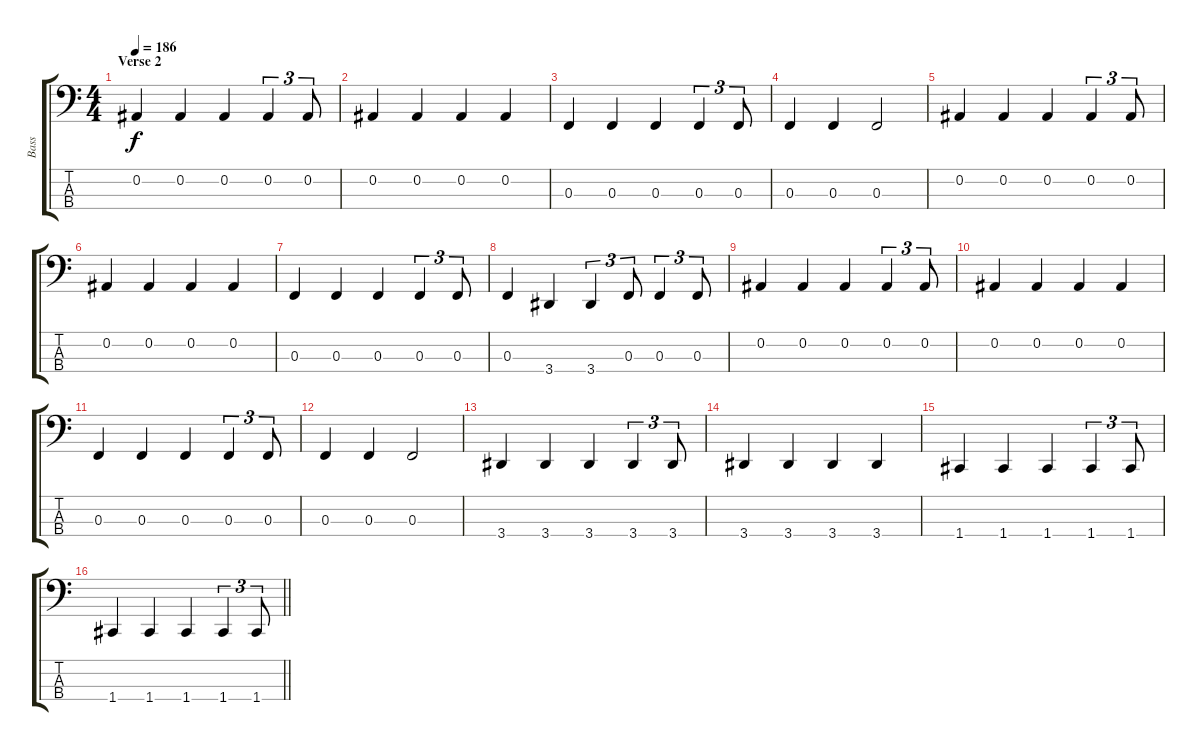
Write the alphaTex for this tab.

\track ("Bass" "Bass") {instrument electricbasspick}
\staff {score tabs}
\tuning (Eb2 Bb1 F1 C1) {hide}
\ts (4 4)
\section ("" "Verse 2")
\tempo 186
\clef f4
\ks c
0.2.4{dy f} 0.2.4 0.2.4 0.2.4{tu (3 2)} 0.2.8{tu (3 2)} |
0.2.4 0.2.4 0.2.4 0.2.4 |
0.3.4 0.3.4 0.3.4 0.3.4{tu (3 2)} 0.3.8{tu (3 2)} |
0.3.4 0.3.4 0.3.2 |
0.2.4 0.2.4 0.2.4 0.2.4{tu (3 2)} 0.2.8{tu (3 2)} |
0.2.4 0.2.4 0.2.4 0.2.4 |
0.3.4 0.3.4 0.3.4 0.3.4{tu (3 2)} 0.3.8{tu (3 2)} |
0.3.4 3.4.4 3.4.4{tu (3 2)} 0.3.8{tu (3 2)} 0.3.4{tu (3 2)} 0.3.8{tu (3 2)} |
0.2.4 0.2.4 0.2.4 0.2.4{tu (3 2)} 0.2.8{tu (3 2)} |
0.2.4 0.2.4 0.2.4 0.2.4 |
0.3.4 0.3.4 0.3.4 0.3.4{tu (3 2)} 0.3.8{tu (3 2)} |
0.3.4 0.3.4 0.3.2 |
3.4.4 3.4.4 3.4.4 3.4.4{tu (3 2)} 3.4.8{tu (3 2)} |
3.4.4 3.4.4 3.4.4 3.4.4 |
1.4.4 1.4.4 1.4.4 1.4.4{tu (3 2)} 1.4.8{tu (3 2)} |
\barLineRight lightlight
1.4.4 1.4.4 1.4.4 1.4.4{tu (3 2)} 1.4.8{tu (3 2)}
